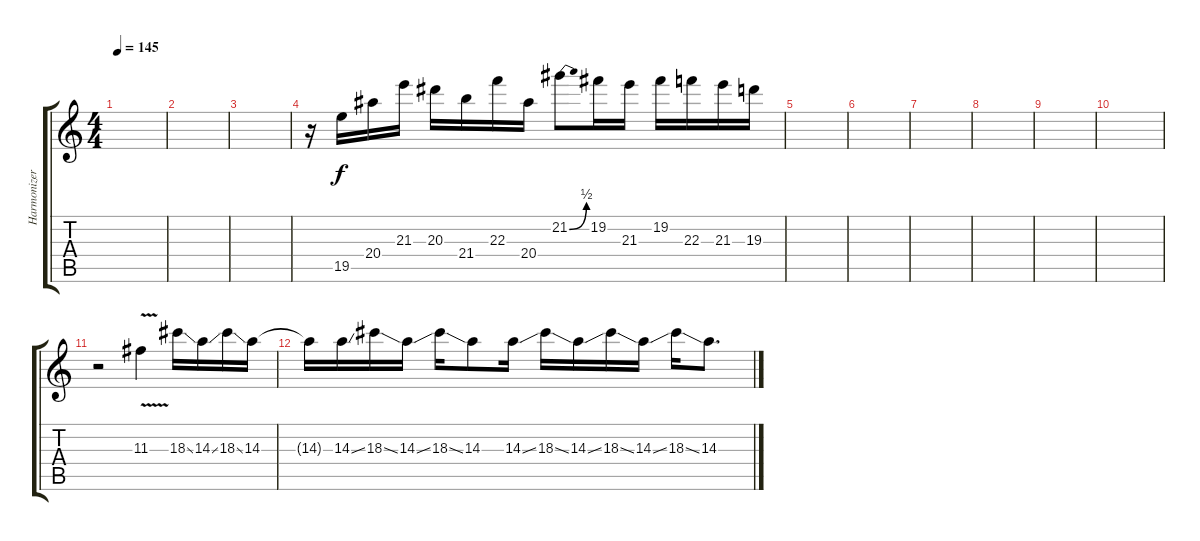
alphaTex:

\track ("Harmonizer 1 Guitar 2" "Harmonizer") {instrument distortionguitar}
\staff {score tabs}
\tuning (E4 B3 G3 D3 A2 E2) {hide}
\ts (4 4)
\tempo 145
\clef g2
\ks c
|
|
|
r.16 19.5.16 20.4.16 21.3.16 20.3.16 21.4.16 22.3.16 20.4.16 21.2{be (bend 0 0 60 2)}.8 19.2.16 21.3.16 19.2.16 22.3.16 21.3.16 19.3.16 |
|
|
|
|
|
|
r.2 11.3{v}.4 18.3{ss}.16 14.3{ss}.16 18.3{ss}.16 14.3.16 |
14.3{t}.16 14.3{ss}.16 18.3{ss}.16 14.3{ss}.16 18.3{ss}.16 14.3.8 14.3{ss}.16 18.3{ss}.16 14.3{ss}.16 18.3{ss}.16 14.3{ss}.16 18.3{ss}.16 14.3.8{d}
